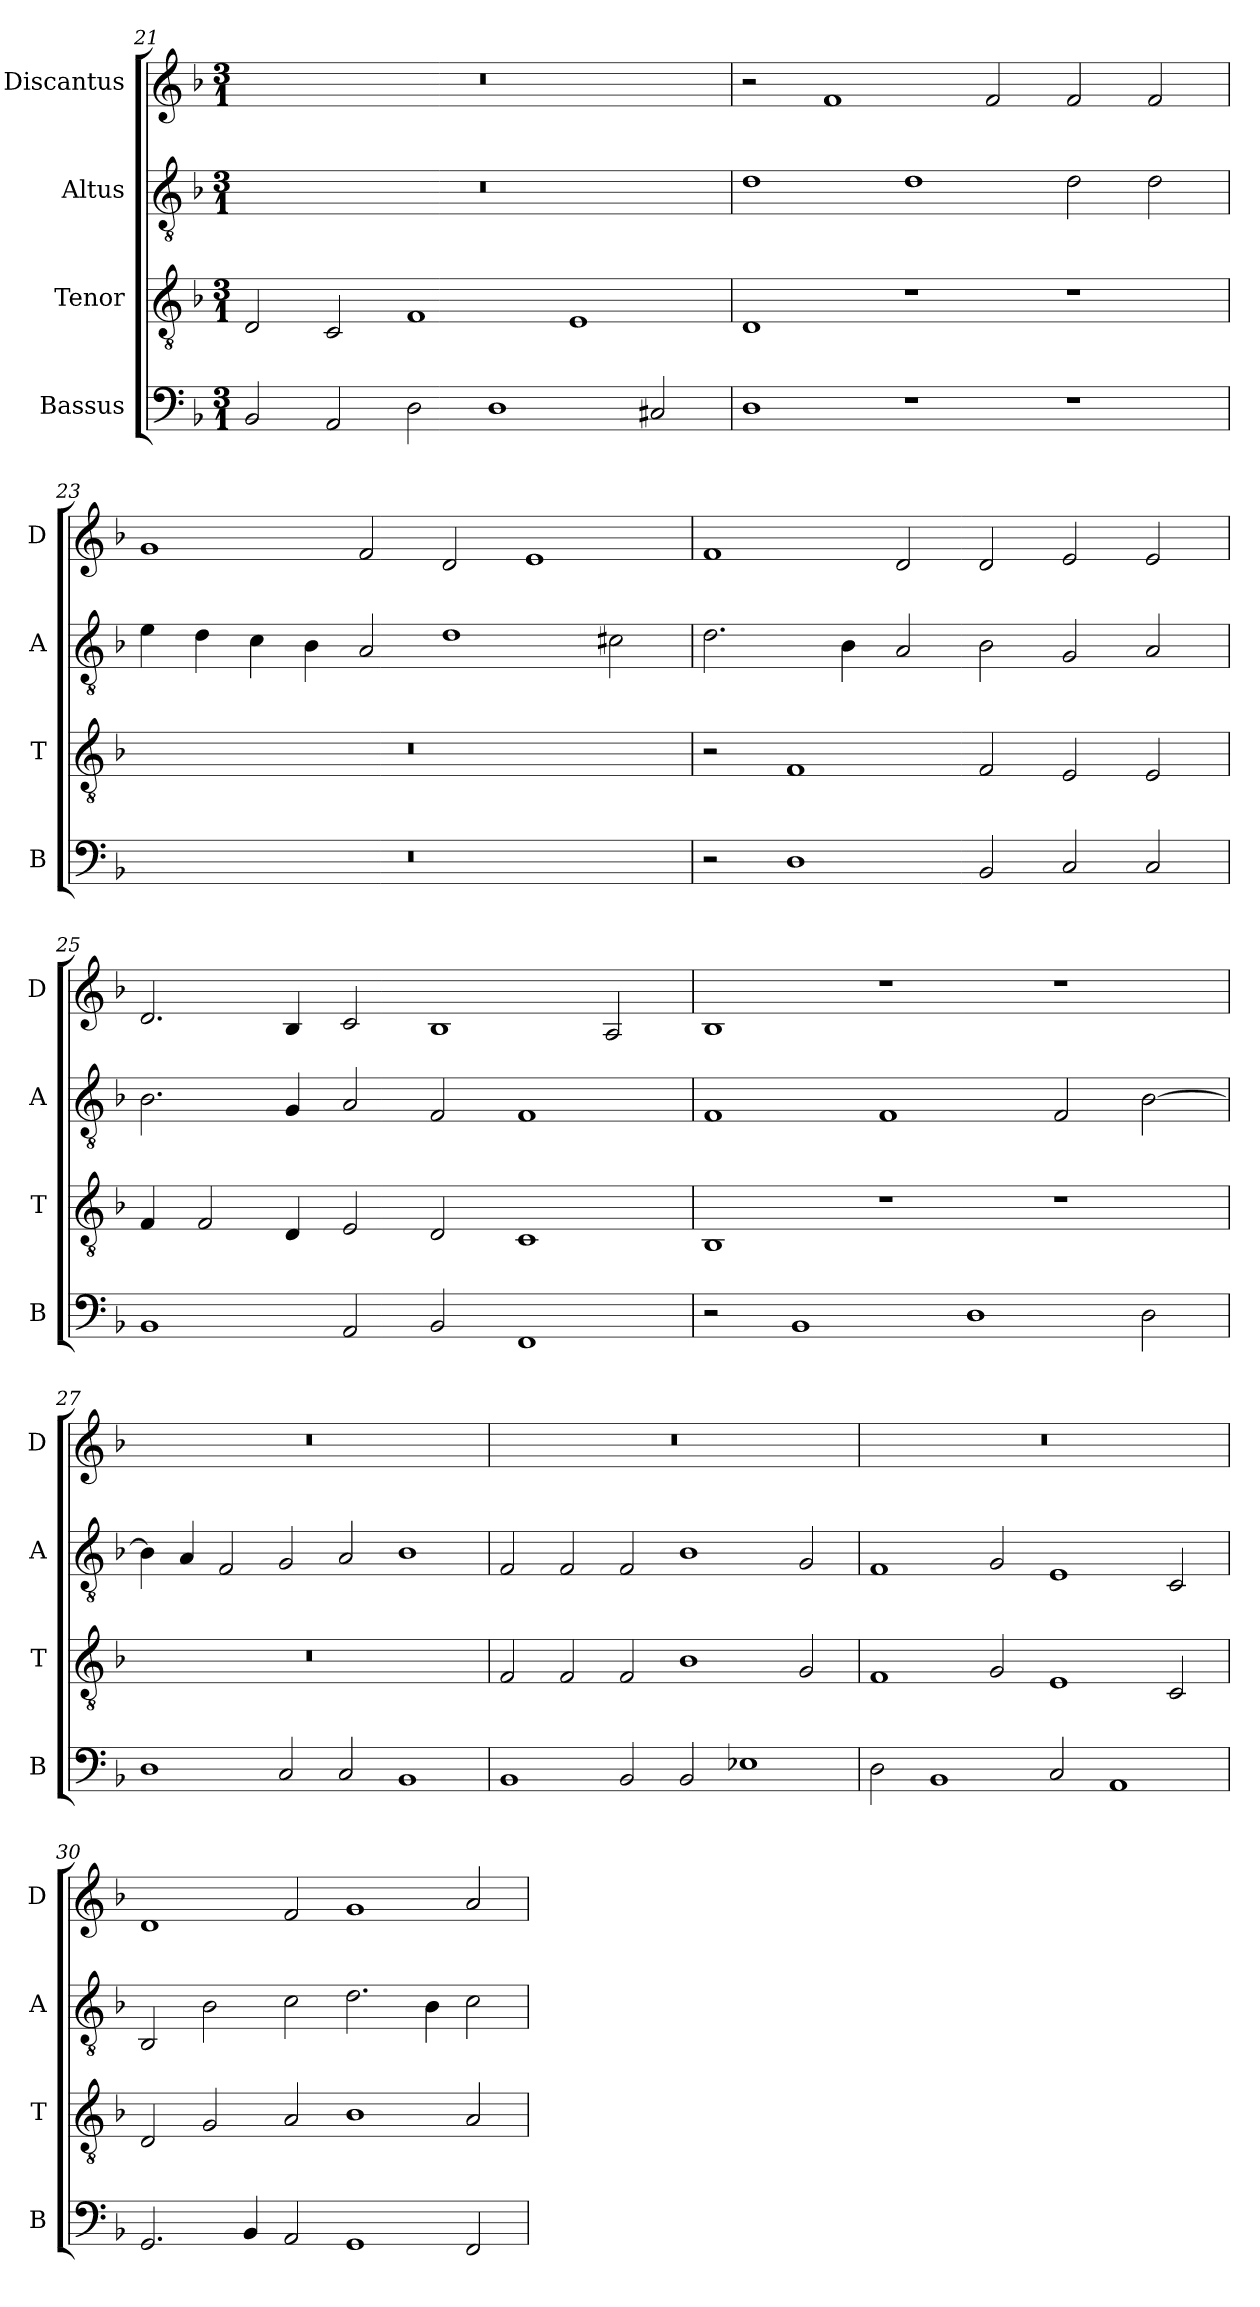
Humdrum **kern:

**kern	**kern	**kern	**kern
*part4	*part3	*part2	*part1
*staff4	*staff3	*staff2	*staff1
*I"Bassus	*I"Tenor	*I"Altus	*I"Discantus
*I'B	*I'T	*I'A	*I'D
*clefF4	*clefGv2	*clefGv2	*clefG2
*k[b-]	*k[b-]	*k[b-]	*k[b-]
*M3/1	*M3/1	*M3/1	*M3/1
=21	=21	=21	=21
2BB-/	2D/	0.r	0.r
2AA/	2C/	.	.
2D\	1F	.	.
1D	.	.	.
.	1E	.	.
2C#X/	.	.	.
=22	=22	=22	=22
1D	1D	1d	2r
.	.	.	1f
1r	1r	1d	.
.	.	.	2f/
1r	1r	2d\	2f/
.	.	2d\	2f/
=23	=23	=23	=23
0.r	0.r	4e\	1g
.	.	4d\	.
.	.	4c\	.
.	.	4B-\	.
.	.	2A/	2f/
.	.	1d	2d/
.	.	.	1e
.	.	2c#X\	.
=24	=24	=24	=24
2r	2r	2.d\	1f
1D	1F	.	.
.	.	4B-\	.
.	.	2A/	2d/
2BB-/	2F/	2B-\	2d/
2C/	2E/	2G/	2e/
2C/	2E/	2A/	2e/
=25	=25	=25	=25
1BB-	4F/	2.B-\	2.d/
.	2F/	.	.
.	4D/	4G/	4B-/
2AA/	2E/	2A/	2c/
2BB-/	2D/	2F/	1B-
1FF	1C	1F	.
.	.	.	2A/
=26	=26	=26	=26
2r	1BB-	1F	1B-
1BB-	.	.	.
.	1r	1F	1r
1D	.	.	.
.	1r	2F/	1r
2D\	.	[2B-\	.
=27	=27	=27	=27
1D	0.r	4B-\]	0.r
.	.	4A/	.
.	.	2F/	.
2C/	.	2G/	.
2C/	.	2A/	.
1BB-	.	1B-	.
=28	=28	=28	=28
1BB-	2F/	2F/	0.r
.	2F/	2F/	.
2BB-/	2F/	2F/	.
2BB-/	1B-	1B-	.
1E-X	.	.	.
.	2G/	2G/	.
=29	=29	=29	=29
2D\	1F	1F	0.r
1BB-	.	.	.
.	2G/	2G/	.
2C/	1E	1E	.
1AA	.	.	.
.	2C/	2C/	.
=30	=30	=30	=30
2.GG/	2D/	2BB-/	1d
.	2G/	2B-\	.
4BB-/	.	.	.
2AA/	2A/	2c\	2f/
1GG	1B-	2.d\	1g
.	.	4B-\	.
2FF/	2A/	2c\	2a/
=	=	=	=
*-	*-	*-	*-
